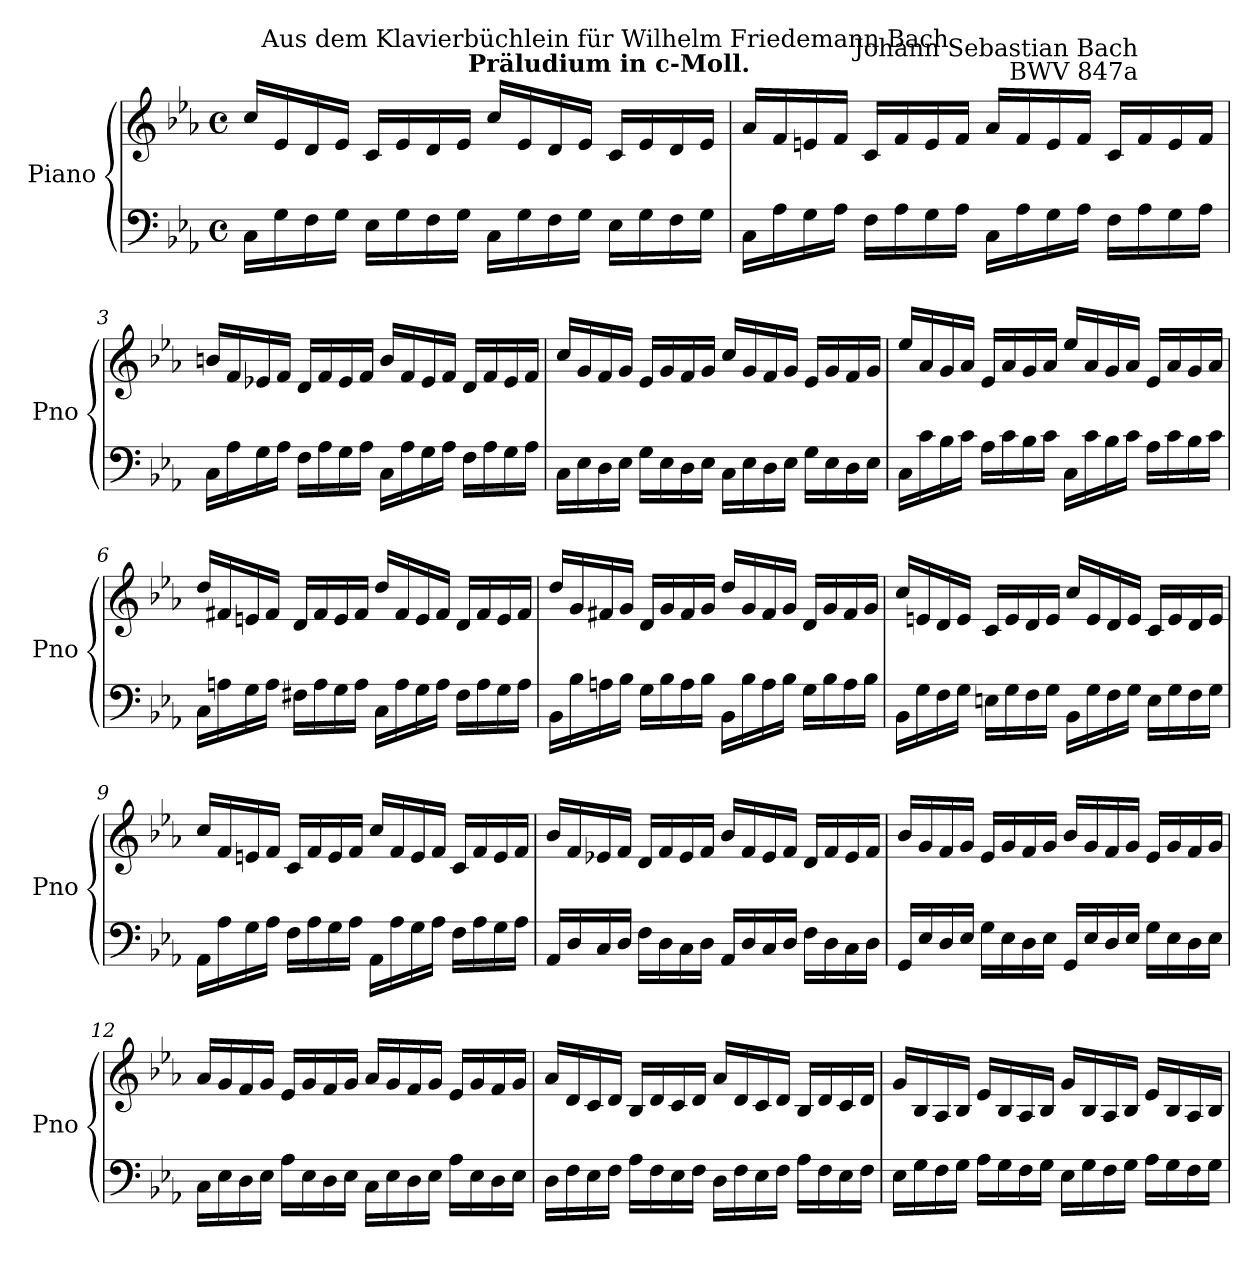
**kern	**kern
*part1	*part1
*staff2	*staff1
*I"Piano	*
*I'Pno	*
*clefF4	*clefG2
*k[b-e-a-]	*k[b-e-a-]
*E-:	*E-:
*M4/4	*M4/4
*met(c)	*met(c)
=1	=1
16CLL	16ccLL
16G	16e-
16F	16d
16GJJ	16e-JJ
16E-LL	16cLL
16G	16e-
16F	16d
16GJJ	16e-JJ
16CLL	16ccLL
16G	16e-
16F	16d
16GJJ	16e-JJ
!	!LO:TX:a:B:cj:t=Präludium in c-Moll.
!	!LO:TX:a:cj:t=Aus dem Klavierbüchlein für Wilhelm Friedemann Bach.
16E-LL	16cLL
16G	16e-
16F	16d
16GJJ	16e-JJ
=2	=2
16CLL	16a-LL
16A-	16f
16G	16en
16A-JJ	16fJJ
16FLL	16cLL
16A-	16f
16G	16e
16A-JJ	16fJJ
16CLL	16a-LL
16A-	16f
16G	16e
16A-JJ	16fJJ
16FLL	16cLL
!	!LO:TX:a:rj:t=Johann Sebastian Bach\nBWV 847a
16A-	16f
16G	16e
16A-JJ	16fJJ
!!LO:LB:g=z
=3	=3
16CLL	16bnLL
16A-	16f
16G	16e-X
16A-JJ	16fJJ
16FLL	16dLL
16A-	16f
16G	16e-
16A-JJ	16fJJ
16CLL	16bLL
16A-	16f
16G	16e-
16A-JJ	16fJJ
16FLL	16dLL
16A-	16f
16G	16e-
16A-JJ	16fJJ
=4	=4
16CLL	16ccLL
16E-	16g
16D	16f
16E-JJ	16gJJ
16GLL	16e-LL
16E-	16g
16D	16f
16E-JJ	16gJJ
16CLL	16ccLL
16E-	16g
16D	16f
16E-JJ	16gJJ
16GLL	16e-LL
16E-	16g
16D	16f
16E-JJ	16gJJ
!!LO:LB:g=z
=5	=5
16CLL	16ee-/LL
16c	16a-/
16B-	16g/
16cJJ	16a-/JJ
16A-LL	16e-LL
16c	16a-
16B-	16g
16cJJ	16a-JJ
16CLL	16ee-/LL
16c	16a-/
16B-	16g/
16cJJ	16a-/JJ
16A-LL	16e-LL
16c	16a-
16B-	16g
16cJJ	16a-JJ
=6	=6
16CLL	16ddLL
16An	16f#X
16G	16en
16AJJ	16f#JJ
16F#XLL	16dLL
16A	16f#
16G	16e
16AJJ	16f#JJ
16CLL	16ddLL
16A	16f#
16G	16e
16AJJ	16f#JJ
16F#LL	16dLL
16A	16f#
16G	16e
16AJJ	16f#JJ
!!LO:LB:g=z
=7	=7
16BB-LL	16ddLL
16B-	16g
16An	16f#X
16B-JJ	16gJJ
16GLL	16dLL
16B-	16g
16A	16f#
16B-JJ	16gJJ
16BB-LL	16ddLL
16B-	16g
16A	16f#
16B-JJ	16gJJ
16GLL	16dLL
16B-	16g
16A	16f#
16B-JJ	16gJJ
=8	=8
16BB-LL	16ccLL
16G	16en
16F	16d
16GJJ	16eJJ
16EnLL	16cLL
16G	16e
16F	16d
16GJJ	16eJJ
16BB-LL	16ccLL
16G	16e
16F	16d
16GJJ	16eJJ
16ELL	16cLL
16G	16e
16F	16d
16GJJ	16eJJ
!!LO:LB:g=z
=9	=9
16AA-LL	16ccLL
16A-	16f
16G	16en
16A-JJ	16fJJ
16FLL	16cLL
16A-	16f
16G	16e
16A-JJ	16fJJ
16AA-LL	16ccLL
16A-	16f
16G	16e
16A-JJ	16fJJ
16FLL	16cLL
16A-	16f
16G	16e
16A-JJ	16fJJ
=10	=10
16AA-LL	16b-LL
16D	16f
16C	16e-X
16DJJ	16fJJ
16FLL	16dLL
16D	16f
16C	16e-
16DJJ	16fJJ
16AA-LL	16b-LL
16D	16f
16C	16e-
16DJJ	16fJJ
16FLL	16dLL
16D	16f
16C	16e-
16DJJ	16fJJ
!!LO:LB:g=z
=11	=11
16GGLL	16b-LL
16E-	16g
16D	16f
16E-JJ	16gJJ
16GLL	16e-LL
16E-	16g
16D	16f
16E-JJ	16gJJ
16GGLL	16b-LL
16E-	16g
16D	16f
16E-JJ	16gJJ
16GLL	16e-LL
16E-	16g
16D	16f
16E-JJ	16gJJ
=12	=12
16CLL	16a-LL
16E-	16g
16D	16f
16E-JJ	16gJJ
16A-LL	16e-LL
16E-	16g
16D	16f
16E-JJ	16gJJ
16CLL	16a-LL
16E-	16g
16D	16f
16E-JJ	16gJJ
16A-LL	16e-LL
16E-	16g
16D	16f
16E-JJ	16gJJ
!!LO:LB:g=z
=13	=13
16DLL	16a-LL
16F	16d
16E-	16c
16FJJ	16dJJ
16A-LL	16B-LL
16F	16d
16E-	16c
16FJJ	16dJJ
16DLL	16a-LL
16F	16d
16E-	16c
16FJJ	16dJJ
16A-LL	16B-LL
16F	16d
16E-	16c
16FJJ	16dJJ
=14	=14
16E-LL	16gLL
16G	16B-
16F	16A-
16GJJ	16B-JJ
16A-LL	16e-LL
16G	16B-
16F	16A-
16GJJ	16B-JJ
16E-LL	16gLL
16G	16B-
16F	16A-
16GJJ	16B-JJ
16A-LL	16e-LL
16G	16B-
16F	16A-
16GJJ	16B-JJ
=	=
*-	*-
